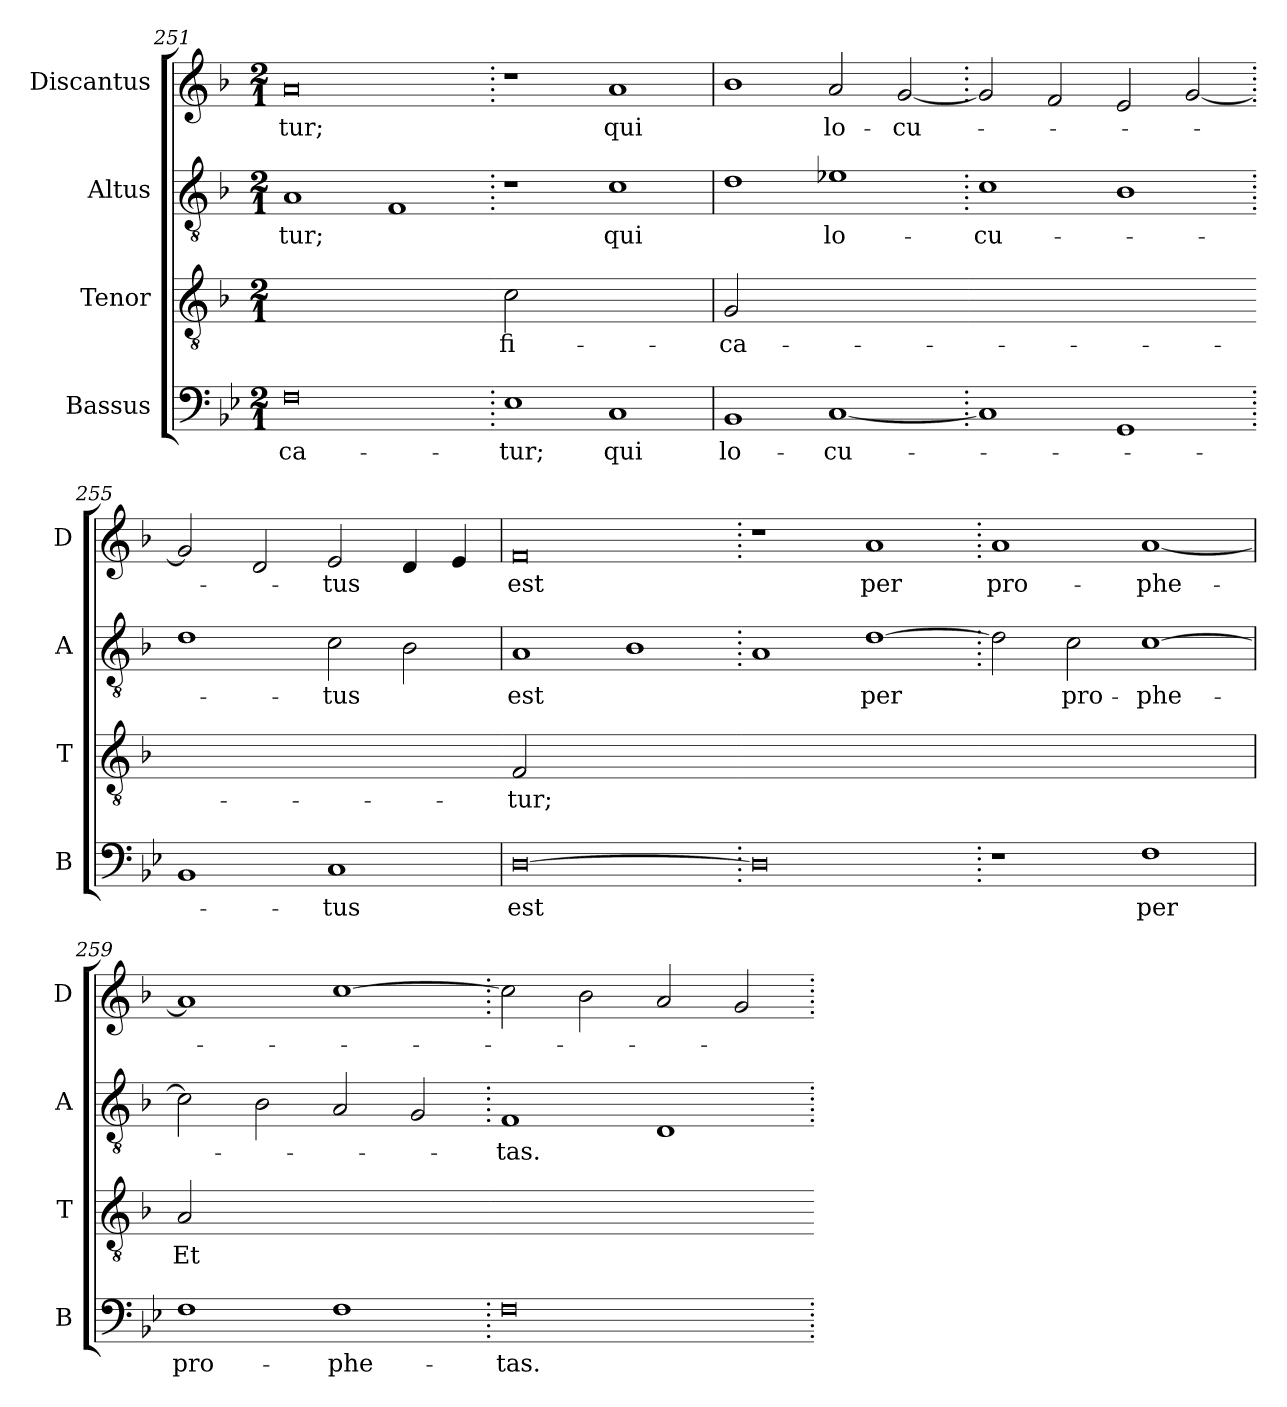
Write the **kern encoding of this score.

**kern	**text	**kern	**text	**kern	**text	**kern	**text
*part4	*part4	*part3	*part3	*part2	*part2	*part1	*part1
*staff4	*staff4	*staff3	*staff3	*staff2	*staff2	*staff1	*staff1
*I"Bassus	*	*I"Tenor	*	*I"Altus	*	*I"Discantus	*
*I'B	*	*I'T	*	*I'A	*	*I'D	*
*clefF4	*	*clefGv2	*	*clefGv2	*	*clefG2	*
*k[b-e-]	*	*k[b-]	*	*k[b-]	*	*k[b-]	*
*M2/1	*	*M2/1	*	*M2/1	*	*M2/1	*
=251	=251	=251	=251	=251	=251	=251	=251
!	!	!LO:N:vis=2	!	!	!	!	!
0F	-ca-	0cyy]	.	1A	-tur;	0a	-tur;
.	.	.	.	1F	.	.	.
=252.	=252.	=252-	=252.	=252.	=252.	=252.	=252.
!	!	!LO:N:vis=2	!	!	!	!	!
1E-	-tur;	0c	-fi-	1r	.	1r	.
1C	qui	.	.	1c	qui	1a	qui
=253	=253	=253	=253	=253	=253	=253	=253
!	!	!LO:N:vis=2	!	!	!	!	!
1BB-	lo-	[y0G	-ca-	1d	.	1b-	.
[1C	-cu-	.	.	1e-X	lo-	2a	lo-
.	.	.	.	.	.	[2g	-cu-
=254.	=254.	=254-	=254.	=254.	=254.	=254.	=254.
!	!	!LO:N:vis=2	!	!	!	!	!
1C]	.	0Gyy_	.	1c	-cu-	2g]	.
.	.	.	.	.	.	2f	.
1GG	.	.	.	1B-	.	2e	.
.	.	.	.	.	.	[2g	.
=255.	=255.	=255-	=255.	=255.	=255.	=255.	=255.
!	!	!LO:N:vis=2	!	!	!	!	!
1BB-	.	0Gyy]	.	1d	.	2g]	.
.	.	.	.	.	.	2d	.
1C	-tus	.	.	2c	-tus	2e	-tus
.	.	.	.	2B-	.	4d	.
.	.	.	.	.	.	4e	.
=256	=256	=256-	=256	=256	=256	=256	=256
!	!	!LO:N:vis=2	!	!	!	!	!
[0D	est	[y0F	-tur;	1A	est	0f	est
.	.	.	.	1B-	.	.	.
=257.	=257.	=257-	=257.	=257.	=257.	=257.	=257.
!	!	!LO:N:vis=2	!	!	!	!	!
0D]	.	0Fyy_	.	1A	.	1r	.
.	.	.	.	[1d	per	1a	per
=258.	=258.	=258-	=258.	=258.	=258.	=258.	=258.
!	!	!LO:N:vis=2	!	!	!	!	!
1r	.	0Fyy]	.	2d]	.	1a	pro-
.	.	.	.	2c	pro-	.	.
1F	per	.	.	[1c	-phe-	[1a	-phe-
=259	=259	=259	=259	=259	=259	=259	=259
!	!	!LO:N:vis=2	!	!	!	!	!
1F	pro-	[y0A	Et	2c]	.	1a]	.
.	.	.	.	2B-	.	.	.
1F	-phe-	.	.	2A	.	[1cc	.
.	.	.	.	2G	.	.	.
=260.	=260.	=260-	=260.	=260.	=260.	=260.	=260.
!	!	!LO:N:vis=2	!	!	!	!	!
0F	-tas.	0Ayy_	.	1F	-tas.	2cc]	.
.	.	.	.	.	.	2b-	.
.	.	.	.	1D	.	2a	.
.	.	.	.	.	.	2g	.
=.	=.	=-	=.	=.	=.	=.	=.
*-	*-	*-	*-	*-	*-	*-	*-
